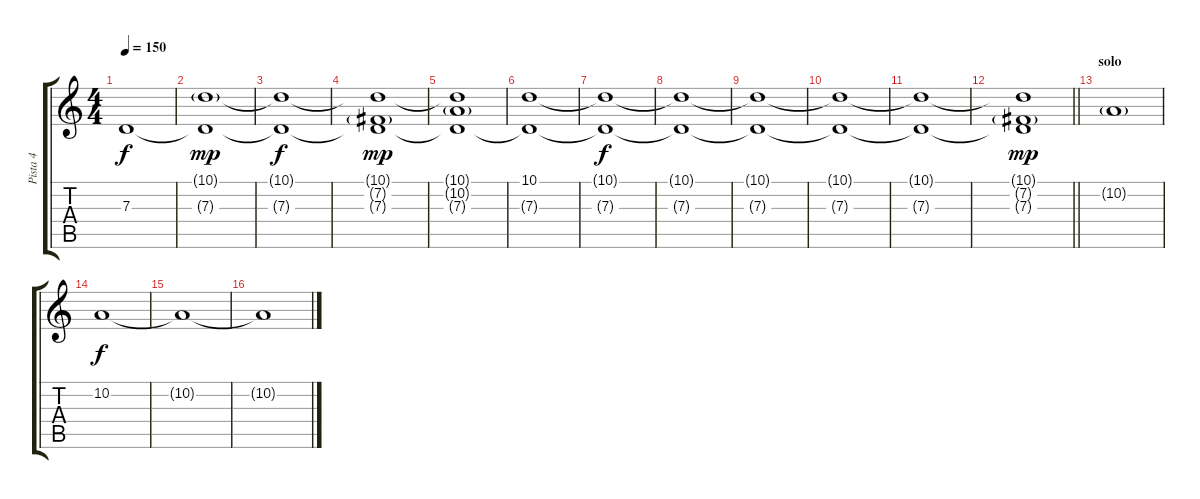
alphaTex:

\track ("Pista 4" "Pista 4") {instrument pad4choir}
\staff {score tabs}
\tuning (E4 B3 G3 D3 A2 E2) {hide}
\ts (4 4)
\tempo 150
\clef g2
\ks c
7.3{t}.1{dy f} |
(10.1{g} 7.3{t}).1{dy mp} |
(10.1{t} 7.3{t}).1{dy f} |
(10.1{t} 7.2{g} 7.3{t}).1{dy mp} |
(10.1{t} 10.2{g} 7.3{t}).1 |
(10.1 7.3{t}).1 |
(10.1{t} 7.3{t}).1{dy f} |
(10.1{t} 7.3{t}).1 |
(10.1{t} 7.3{t}).1 |
(10.1{t} 7.3{t}).1 |
(10.1{t} 7.3{t}).1 |
\barLineRight lightlight
(10.1{t} 7.2{g} 7.3{t}).1{dy mp} |
\section ("" "solo")
10.2{g}.1 |
10.2.1{dy f volume 10} |
10.2{t}.1 |
10.2{t}.1
